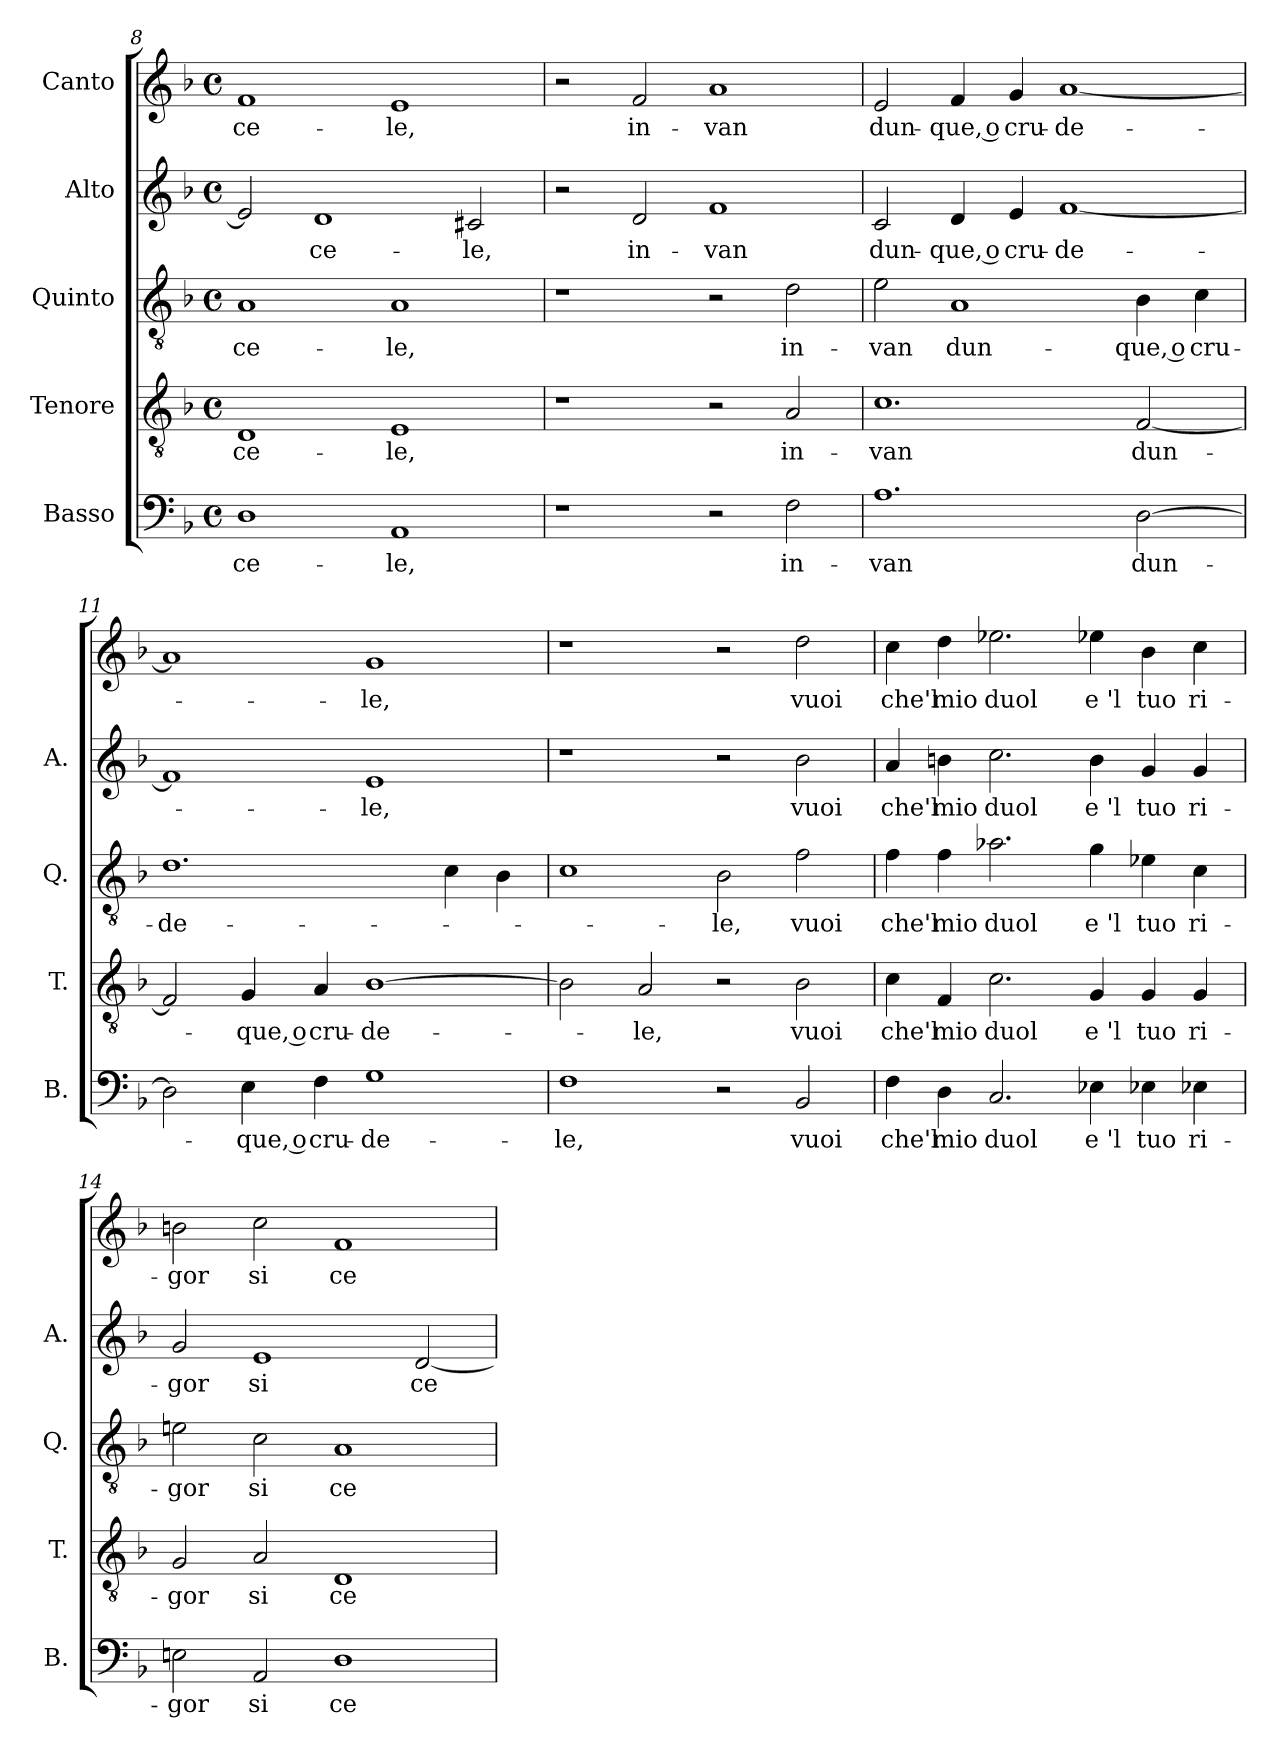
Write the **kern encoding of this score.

**kern	**text	**kern	**text	**kern	**text	**kern	**text	**kern	**text
*part5	*part5	*part4	*part4	*part3	*part3	*part2	*part2	*part1	*part1
*staff5	*staff5	*staff4	*staff4	*staff3	*staff3	*staff2	*staff2	*staff1	*staff1
*I"Basso	*	*I"Tenore	*	*I"Quinto	*	*I"Alto	*	*I"Canto	*
*I'B.	*	*I'T.	*	*I'Q.	*	*I'A.	*	*	*
*clefF4	*	*clefGv2	*	*clefGv2	*	*clefG2	*	*clefG2	*
*k[b-]	*	*k[b-]	*	*k[b-]	*	*k[b-]	*	*k[b-]	*
*F:	*	*F:	*	*F:	*	*F:	*	*F:	*
*M4/4	*	*M4/4	*	*M4/4	*	*M4/4	*	*M4/4	*
*met(c)	*	*met(c)	*	*met(c)	*	*met(c)	*	*met(c)	*
=8	=8	=8	=8	=8	=8	=8	=8	=8	=8
1D\	ce-	1D/	ce-	1A/	ce-	2e/]	.	1f/	ce-
.	.	.	.	.	.	1d/	ce-	.	.
1AA/	-le,	1E/	-le,	1A/	-le,	.	.	1e/	-le,
.	.	.	.	.	.	2c#X/	-le,	.	.
=9	=9	=9	=9	=9	=9	=9	=9	=9	=9
1r	.	1r	.	1r	.	2r	.	2r	.
.	.	.	.	.	.	2d/	in-	2f/	in-
2r	.	2r	.	2r	.	1f/	-van	1a/	-van
2F\	in-	2A/	in-	2d\	in-	.	.	.	.
=10	=10	=10	=10	=10	=10	=10	=10	=10	=10
1.A\	-van	1.c\	-van	2e\	-van	2c/	dun-	2e/	dun-
.	.	.	.	1A/	dun-	4d/	-que, o	4f/	-que, o
.	.	.	.	.	.	4e/	cru-	4g/	cru-
.	.	.	.	.	.	[1f/	-de-	[1a/	-de-
[2D\	dun-	[2F/	dun-	4B-\	-que, o	.	.	.	.
.	.	.	.	4c\	cru-	.	.	.	.
=11	=11	=11	=11	=11	=11	=11	=11	=11	=11
2D\]	.	2F/]	.	1.d\	-de-	1f/]	.	1a/]	.
4E\	-que, o	4G/	-que, o	.	.	.	.	.	.
4F\	cru-	4A/	cru-	.	.	.	.	.	.
1G\	-de-	[1B-\	-de-	.	.	1e/	-le,	1g/	-le,
.	.	.	.	4c\	.	.	.	.	.
.	.	.	.	4B-\	.	.	.	.	.
=12	=12	=12	=12	=12	=12	=12	=12	=12	=12
1F\	-le,	2B-\]	.	1c\	.	1r	.	1r	.
.	.	2A/	-le,	.	.	.	.	.	.
2r	.	2r	.	2B-\	-le,	2r	.	2r	.
2BB-/	vuoi	2B-\	vuoi	2f\	vuoi	2b-\	vuoi	2dd\	vuoi
=13	=13	=13	=13	=13	=13	=13	=13	=13	=13
4F\	che'l	4c\	che'l	4f\	che'l	4a/	che'l	4cc\	che'l
4D\	mio	4F/	mio	4f\	mio	4bn\	mio	4dd\	mio
2.C/	duol	2.c\	duol	2.a-X\	duol	2.cc\	duol	2.ee-X\	duol
4E-X\	e 'l	4G/	e 'l	4g\	e 'l	4b\	e 'l	4ee-X\	e 'l
4E-X\	tuo	4G/	tuo	4e-X\	tuo	4g/	tuo	4b-\	tuo
4E-X\	ri-	4G/	ri-	4c\	ri-	4g/	ri-	4cc\	ri-
=14	=14	=14	=14	=14	=14	=14	=14	=14	=14
2En\	-gor	2G/	-gor	2en\	-gor	2g/	-gor	2bn\	-gor
2AA/	si	2A/	si	2c\	si	1e/	si	2cc\	si
1D\	ce-	1D/	ce-	1A/	ce-	.	.	1f/	ce-
.	.	.	.	.	.	[2d/	ce-	.	.
=	=	=	=	=	=	=	=	=	=
*-	*-	*-	*-	*-	*-	*-	*-	*-	*-
